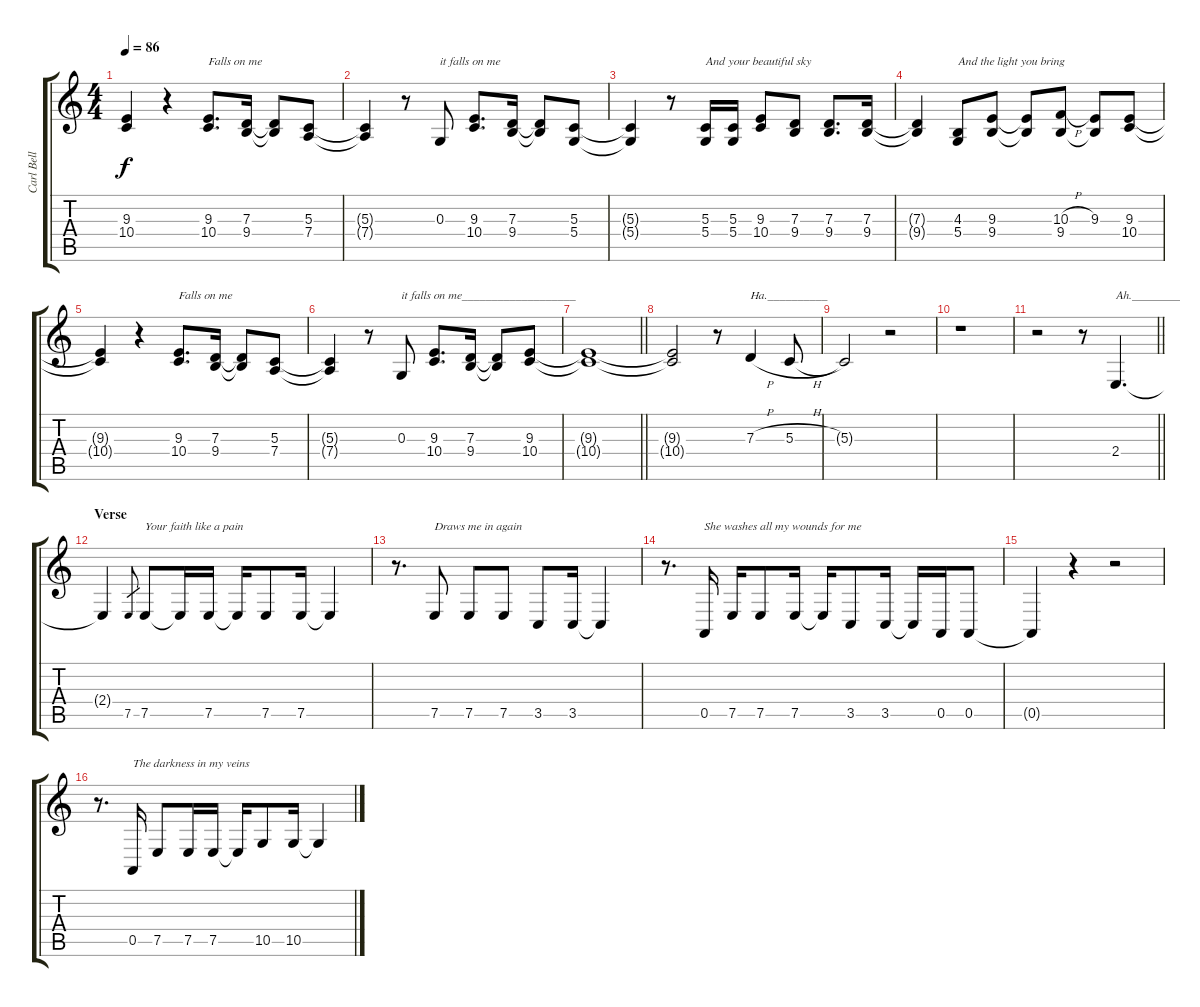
\track ("Carl Bell (Backing Vocals)" "Carl Bell ") {instrument harmonica}
\staff {score tabs}
\tuning (E4 B3 G3 D3 A2 E2) {hide}
\ts (4 4)
\tempo 86
\clef g2
\ks c
(9.3{t} 10.4{t}).4{dy f} r.4 (9.3 10.4).8{d txt "Falls on me"} (7.3 9.4).16 (7.3{t} 9.4{t}).8 (5.3 7.4).8 |
(5.3{t} 7.4{t}).4 r.8 0.3.8{txt "it falls on me"} (9.3 10.4).8{d} (7.3 9.4).16 (7.3{t} 9.4{t}).8 (5.3 5.4).8 |
(5.3{t} 5.4{t}).4 r.8 (5.3 5.4).16{txt "And your beautiful sky"} (5.3 5.4).16 (9.3 10.4).8 (7.3 9.4).8 (7.3 9.4).8{d} (7.3 9.4).16 |
(7.3{t} 9.4{t}).4 (4.3 5.4).8{txt "And the light you bring"} (9.3 9.4).8 (9.3{t} 9.4{t}).8 (10.3{h} 9.4).8 (9.3 9.4{t}).8 (9.3 10.4).8 |
(9.3{t} 10.4{t}).4 r.4 (9.3 10.4).8{d txt "Falls on me"} (7.3 9.4).16 (7.3{t} 9.4{t}).8 (5.3 7.4).8 |
(5.3{t} 7.4{t}).4 r.8 0.3.8{txt "it falls on me___________________"} (9.3 10.4).8{d} (7.3 9.4).16 (7.3{t} 9.4{t}).8 (9.3 10.4).8 |
\barLineRight lightlight
(9.3{t} 10.4{t}).1 |
(9.3{t} 10.4{t}).2 r.8 7.3{h}.4{txt "Ha.__________"} 5.3{h}.8 |
5.3{t}.2 r.2 |
r.1 |
\barLineRight lightlight
r.2 r.8 2.4.4{d txt "Ah.________" volume 13 instrument violin} |
\section ("" "Verse")
2.4{t}.4 7.5.8{gr} 7.5.8{txt "Your faith like a pain"} 7.5{t}.16 7.5.16 7.5{t}.16 7.5.8 7.5.16 7.5{t}.4 |
r.8{d} 7.5.8{txt "Draws me in again"} 7.5.8 7.5.8 3.5.8 3.5.16 3.5{t}.4 |
r.8{d} 0.5.16{txt "She washes all my wounds for me"} 7.5.16 7.5.8 7.5.16 7.5{t}.16 3.5.8 3.5.16 3.5{t}.16 0.5.16 0.5.8 |
0.5{t}.4 r.4 r.2 |
r.8{d} 0.5.16{txt "The darkness in my veins"} 7.5.8 7.5.16 7.5.16 7.5{t}.16 10.5.8 10.5.16 10.5{t}.4
